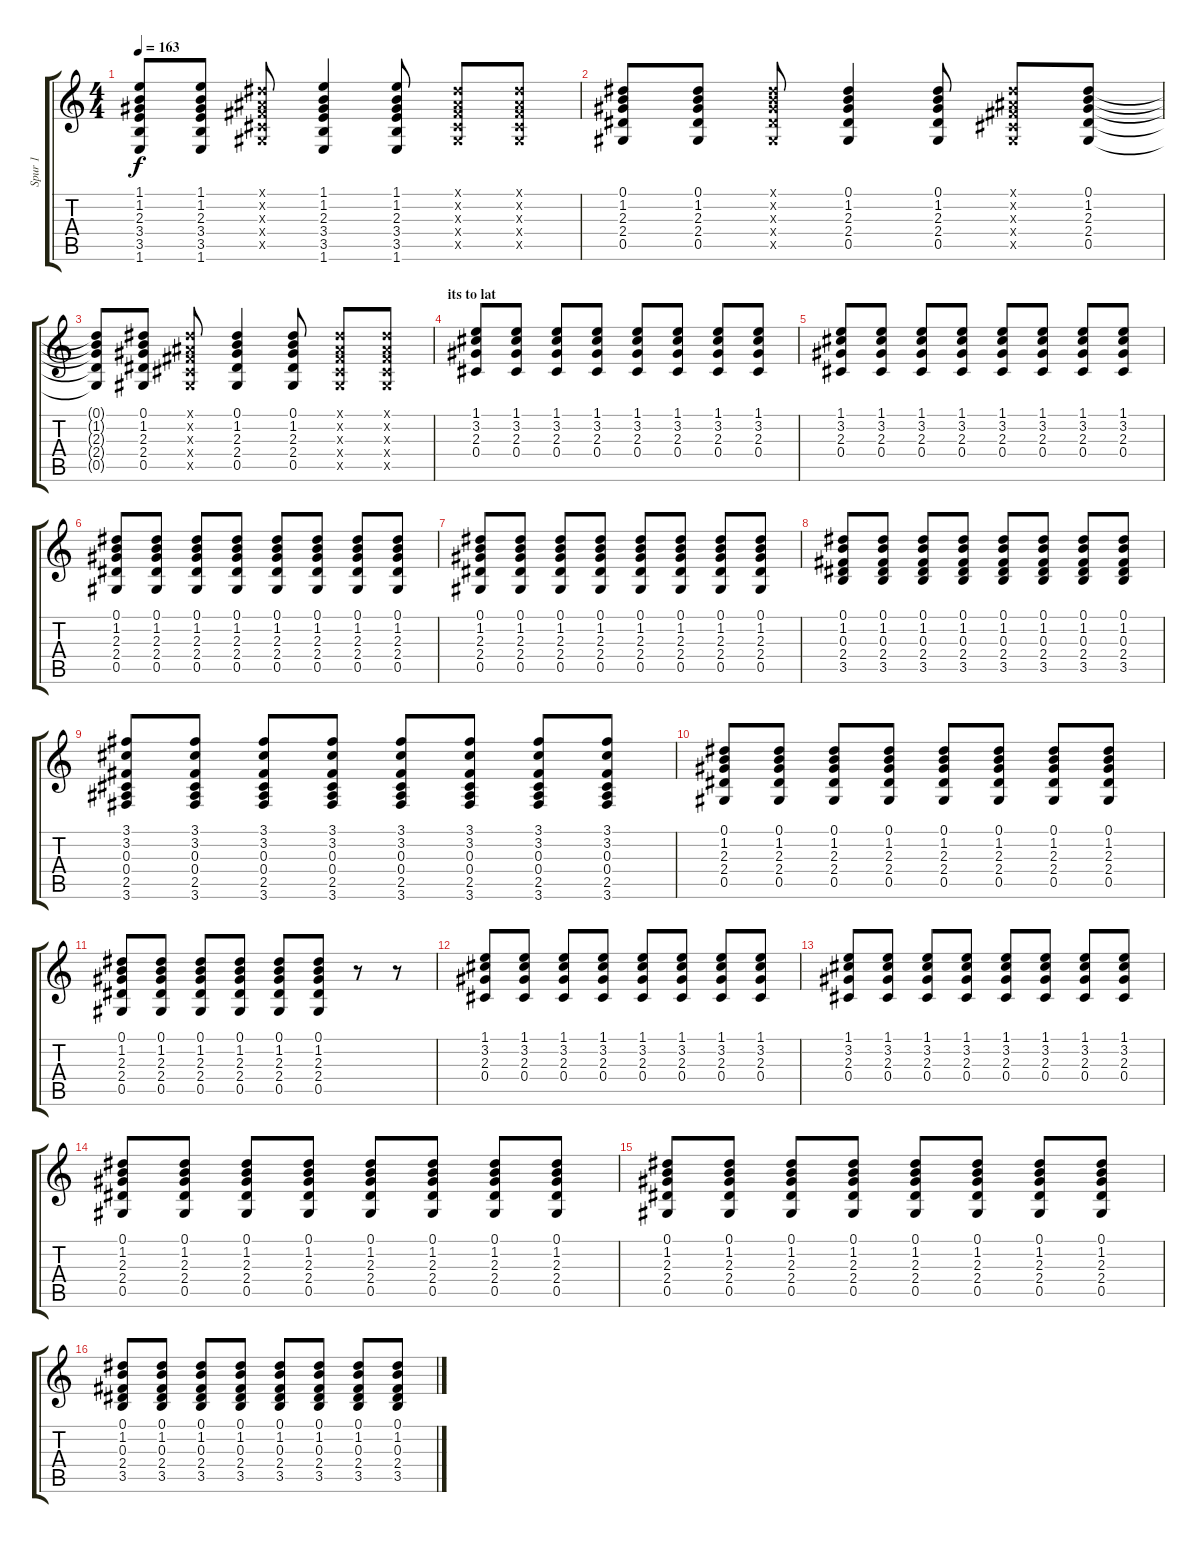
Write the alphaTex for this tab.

\track ("Spur 1" "Spur 1") {instrument acousticguitarsteel}
\staff {score tabs}
\tuning (Eb4 Bb3 Gb3 Db3 Ab2 Eb2) {hide}
\ts (4 4)
\tempo 163
\clef g2
\ks c
(1.1{t} 1.2{t} 2.3{t} 3.4{t} 3.5{t} 1.6{t}).8{dy f} (1.1 1.2 2.3 3.4 3.5 1.6).8 (0.1{x} 0.2{x} 0.3{x} 0.4{x} 0.5{x}).8 (1.1 1.2 2.3 3.4 3.5 1.6).4 (1.1 1.2 2.3 3.4 3.5 1.6).8 (0.1{x} 0.2{x} 0.3{x} 0.4{x} 0.5{x}).8 (0.1{x} 0.2{x} 0.3{x} 0.4{x} 0.5{x}).8 |
(0.1 1.2 2.3 2.4 0.5).8 (0.1 1.2 2.3 2.4 0.5).8 (0.1{x} 1.2{x} 2.3{x} 2.4{x} 0.5{x}).8 (0.1 1.2 2.3 2.4 0.5).4 (0.1 1.2 2.3 2.4 0.5).8 (0.1{x} 0.2{x} 0.3{x} 0.4{x} 0.5{x}).8 (0.1 1.2 2.3 2.4 0.5).8 |
(0.1{t} 1.2{t} 2.3{t} 2.4{t} 0.5{t}).8 (0.1 1.2 2.3 2.4 0.5).8 (0.1{x} 0.2{x} 0.3{x} 0.4{x} 0.5{x}).8 (0.1 1.2 2.3 2.4 0.5).4 (0.1 1.2 2.3 2.4 0.5).8 (0.1{x} 0.2{x} 0.3{x} 0.4{x} 0.5{x}).8 (0.1{x} 0.2{x} 0.3{x} 0.4{x} 0.5{x}).8 |
\section ("" "its to lat")
(1.1 3.2 2.3 0.4).8 (1.1 3.2 2.3 0.4).8 (1.1 3.2 2.3 0.4).8 (1.1 3.2 2.3 0.4).8 (1.1 3.2 2.3 0.4).8 (1.1 3.2 2.3 0.4).8 (1.1 3.2 2.3 0.4).8 (1.1 3.2 2.3 0.4).8 |
(1.1 3.2 2.3 0.4).8 (1.1 3.2 2.3 0.4).8 (1.1 3.2 2.3 0.4).8 (1.1 3.2 2.3 0.4).8 (1.1 3.2 2.3 0.4).8 (1.1 3.2 2.3 0.4).8 (1.1 3.2 2.3 0.4).8 (1.1 3.2 2.3 0.4).8 |
(0.1 1.2 2.3 2.4 0.5).8 (0.1 1.2 2.3 2.4 0.5).8 (0.1 1.2 2.3 2.4 0.5).8 (0.1 1.2 2.3 2.4 0.5).8 (0.1 1.2 2.3 2.4 0.5).8 (0.1 1.2 2.3 2.4 0.5).8 (0.1 1.2 2.3 2.4 0.5).8 (0.1 1.2 2.3 2.4 0.5).8 |
(0.1 1.2 2.3 2.4 0.5).8 (0.1 1.2 2.3 2.4 0.5).8 (0.1 1.2 2.3 2.4 0.5).8 (0.1 1.2 2.3 2.4 0.5).8 (0.1 1.2 2.3 2.4 0.5).8 (0.1 1.2 2.3 2.4 0.5).8 (0.1 1.2 2.3 2.4 0.5).8 (0.1 1.2 2.3 2.4 0.5).8 |
(0.1 1.2 0.3 2.4 3.5).8 (0.1 1.2 0.3 2.4 3.5).8 (0.1 1.2 0.3 2.4 3.5).8 (0.1 1.2 0.3 2.4 3.5).8 (0.1 1.2 0.3 2.4 3.5).8 (0.1 1.2 0.3 2.4 3.5).8 (0.1 1.2 0.3 2.4 3.5).8 (0.1 1.2 0.3 2.4 3.5).8 |
(3.1 3.2 0.3 0.4 2.5 3.6).8 (3.1 3.2 0.3 0.4 2.5 3.6).8 (3.1 3.2 0.3 0.4 2.5 3.6).8 (3.1 3.2 0.3 0.4 2.5 3.6).8 (3.1 3.2 0.3 0.4 2.5 3.6).8 (3.1 3.2 0.3 0.4 2.5 3.6).8 (3.1 3.2 0.3 0.4 2.5 3.6).8 (3.1 3.2 0.3 0.4 2.5 3.6).8 |
(0.1 1.2 2.3 2.4 0.5).8 (0.1 1.2 2.3 2.4 0.5).8 (0.1 1.2 2.3 2.4 0.5).8 (0.1 1.2 2.3 2.4 0.5).8 (0.1 1.2 2.3 2.4 0.5).8 (0.1 1.2 2.3 2.4 0.5).8 (0.1 1.2 2.3 2.4 0.5).8 (0.1 1.2 2.3 2.4 0.5).8 |
(0.1 1.2 2.3 2.4 0.5).8 (0.1 1.2 2.3 2.4 0.5).8 (0.1 1.2 2.3 2.4 0.5).8 (0.1 1.2 2.3 2.4 0.5).8 (0.1 1.2 2.3 2.4 0.5).8 (0.1 1.2 2.3 2.4 0.5).8 r.8 r.8 |
(1.1 3.2 2.3 0.4).8 (1.1 3.2 2.3 0.4).8 (1.1 3.2 2.3 0.4).8 (1.1 3.2 2.3 0.4).8 (1.1 3.2 2.3 0.4).8 (1.1 3.2 2.3 0.4).8 (1.1 3.2 2.3 0.4).8 (1.1 3.2 2.3 0.4).8 |
(1.1 3.2 2.3 0.4).8 (1.1 3.2 2.3 0.4).8 (1.1 3.2 2.3 0.4).8 (1.1 3.2 2.3 0.4).8 (1.1 3.2 2.3 0.4).8 (1.1 3.2 2.3 0.4).8 (1.1 3.2 2.3 0.4).8 (1.1 3.2 2.3 0.4).8 |
(0.1 1.2 2.3 2.4 0.5).8 (0.1 1.2 2.3 2.4 0.5).8 (0.1 1.2 2.3 2.4 0.5).8 (0.1 1.2 2.3 2.4 0.5).8 (0.1 1.2 2.3 2.4 0.5).8 (0.1 1.2 2.3 2.4 0.5).8 (0.1 1.2 2.3 2.4 0.5).8 (0.1 1.2 2.3 2.4 0.5).8 |
(0.1 1.2 2.3 2.4 0.5).8 (0.1 1.2 2.3 2.4 0.5).8 (0.1 1.2 2.3 2.4 0.5).8 (0.1 1.2 2.3 2.4 0.5).8 (0.1 1.2 2.3 2.4 0.5).8 (0.1 1.2 2.3 2.4 0.5).8 (0.1 1.2 2.3 2.4 0.5).8 (0.1 1.2 2.3 2.4 0.5).8 |
(0.1 1.2 0.3 2.4 3.5).8 (0.1 1.2 0.3 2.4 3.5).8 (0.1 1.2 0.3 2.4 3.5).8 (0.1 1.2 0.3 2.4 3.5).8 (0.1 1.2 0.3 2.4 3.5).8 (0.1 1.2 0.3 2.4 3.5).8 (0.1 1.2 0.3 2.4 3.5).8 (0.1 1.2 0.3 2.4 3.5).8
